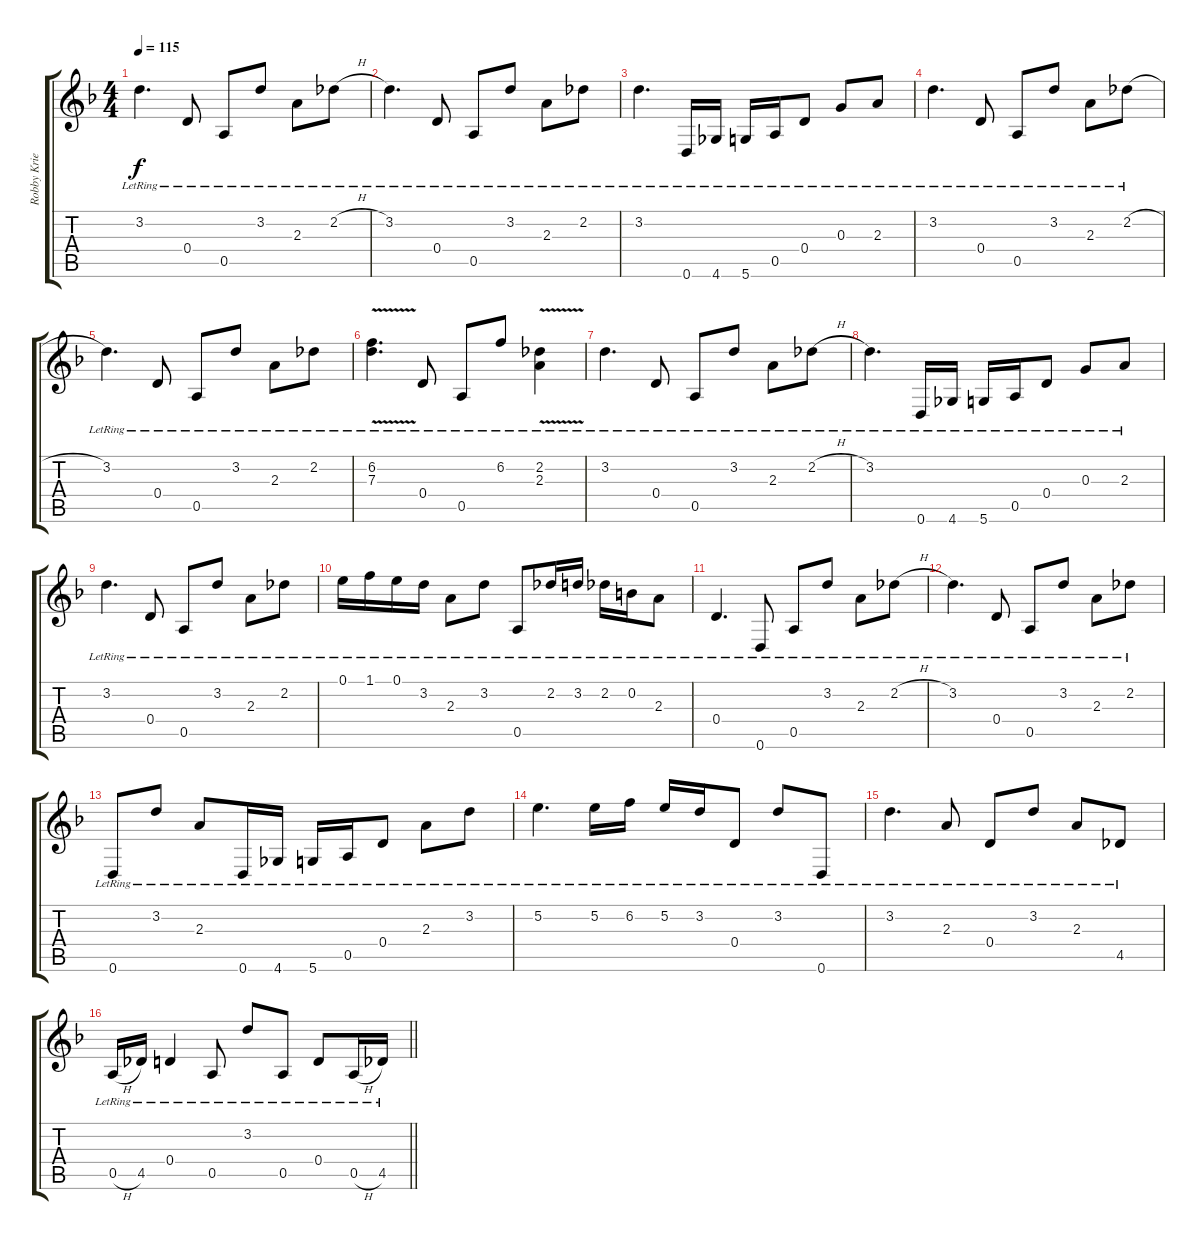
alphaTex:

\track ("Robby Krieger" "Robby Krie") {instrument electricguitarjazz}
\staff {score tabs}
\tuning (E4 B3 G3 D3 A2 D2) {hide}
\ts (4 4)
\tempo 115
\clef g2
\ks f
3.2{lr}.4{d dy f} 0.4{lr}.8 0.5{lr}.8 3.2{lr}.8 2.3{lr}.8 2.2{h lr}.8 |
3.2{lr}.4{d} 0.4{lr}.8 0.5{lr}.8 3.2{lr}.8 2.3{lr}.8 2.2{lr}.8 |
3.2{lr}.4{d} 0.6{lr}.16 4.6{lr}.16 5.6{lr}.16 0.5{lr}.16 0.4{lr}.8 0.3{lr}.8 2.3{lr}.8 |
3.2{lr}.4{d} 0.4{lr}.8 0.5{lr}.8 3.2{lr}.8 2.3{lr}.8 2.2{h lr}.8 |
3.2{lr}.4{d} 0.4{lr}.8 0.5{lr}.8 3.2{lr}.8 2.3{lr}.8 2.2{lr}.8 |
(6.2{v lr} 7.3{v lr}).4{d} 0.4{lr}.8 0.5{lr}.8 6.2{lr}.8 (2.2{v lr} 2.3{v lr}).4 |
3.2{lr}.4{d} 0.4{lr}.8 0.5{lr}.8 3.2{lr}.8 2.3{lr}.8 2.2{h lr}.8 |
3.2{lr}.4{d} 0.6{lr}.16 4.6{lr}.16 5.6{lr}.16 0.5{lr}.16 0.4{lr}.8 0.3{lr}.8 2.3{lr}.8 |
3.2{lr}.4{d} 0.4{lr}.8 0.5{lr}.8 3.2{lr}.8 2.3{lr}.8 2.2{lr}.8 |
0.1{lr}.16 1.1{lr}.16 0.1{lr}.16 3.2{lr}.16 2.3{lr}.8 3.2{lr}.8 0.5{lr}.8 2.2{lr}.16 3.2{lr}.16 2.2{lr}.16 0.2{lr}.16 2.3{lr}.8 |
0.4{lr}.4{d} 0.6{lr}.8 0.5{lr}.8 3.2{lr}.8 2.3{lr}.8 2.2{h lr}.8 |
3.2{lr}.4{d} 0.4{lr}.8 0.5{lr}.8 3.2{lr}.8 2.3{lr}.8 2.2{lr}.8 |
0.6{lr}.8 3.2{lr}.8 2.3{lr}.8 0.6{lr}.16 4.6{lr}.16 5.6{lr}.16 0.5{lr}.16 0.4{lr}.8 2.3{lr}.8 3.2{lr}.8 |
5.2{lr}.4{d} 5.2{lr}.16 6.2{lr}.16 5.2{lr}.16 3.2{lr}.16 0.4{lr}.8 3.2{lr}.8 0.6{lr}.8 |
3.2{lr}.4{d} 2.3{lr}.8 0.4{lr}.8 3.2{lr}.8 2.3{lr}.8 4.5{lr}.8 |
\barLineRight lightlight
0.5{h lr}.16 4.5{lr}.16 0.4{lr}.4 0.5{lr}.8 3.2{lr}.8 0.5{lr}.8 0.4{lr}.8 0.5{h lr}.16 4.5{lr}.16
